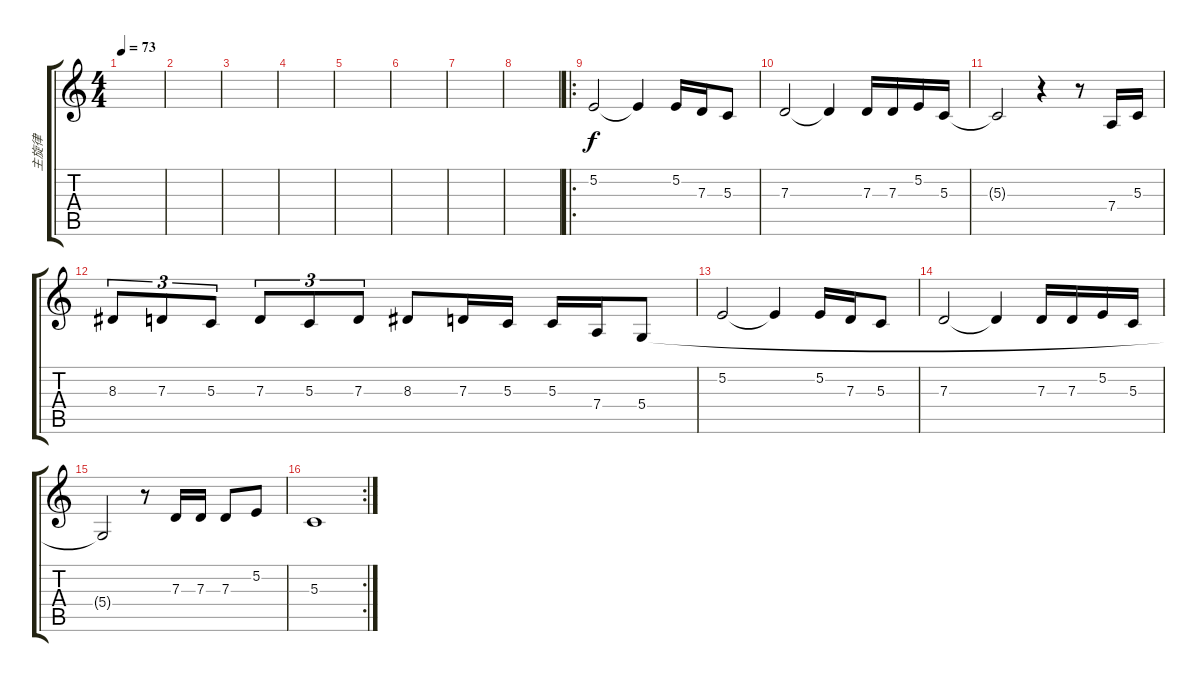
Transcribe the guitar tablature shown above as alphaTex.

\track ("主旋律" "主旋律") {instrument reedorgan}
\staff {score tabs}
\tuning (E4 B3 G3 D3 A2 E2) {hide}
\ts (4 4)
\tempo 73
\clef g2
\ks c
|
|
|
|
|
|
|
|
\ro
5.2.2 5.2{t}.4 5.2.16 7.3.16 5.3.8 |
7.3.2 7.3{t}.4 7.3.16 7.3.16 5.2.16 5.3.16 |
5.3{t}.2 r.4 r.8 7.4.16 5.3.16 |
8.3.8{tu (3 2)} 7.3.8{tu (3 2)} 5.3.8{tu (3 2)} 7.3.8{tu (3 2)} 5.3.8{tu (3 2)} 7.3.8{tu (3 2)} 8.3.8 7.3.16 5.3.16 5.3.16 7.4.16 5.4.8 |
5.2.2 5.2{t}.4 5.2.16 7.3.16 5.3.8 |
7.3.2 7.3{t}.4 7.3.16 7.3.16 5.2.16 5.3.16 |
5.4{t}.2 r.8 7.3.16 7.3.16 7.3.8 5.2.8 |
\rc 2
5.3.1
